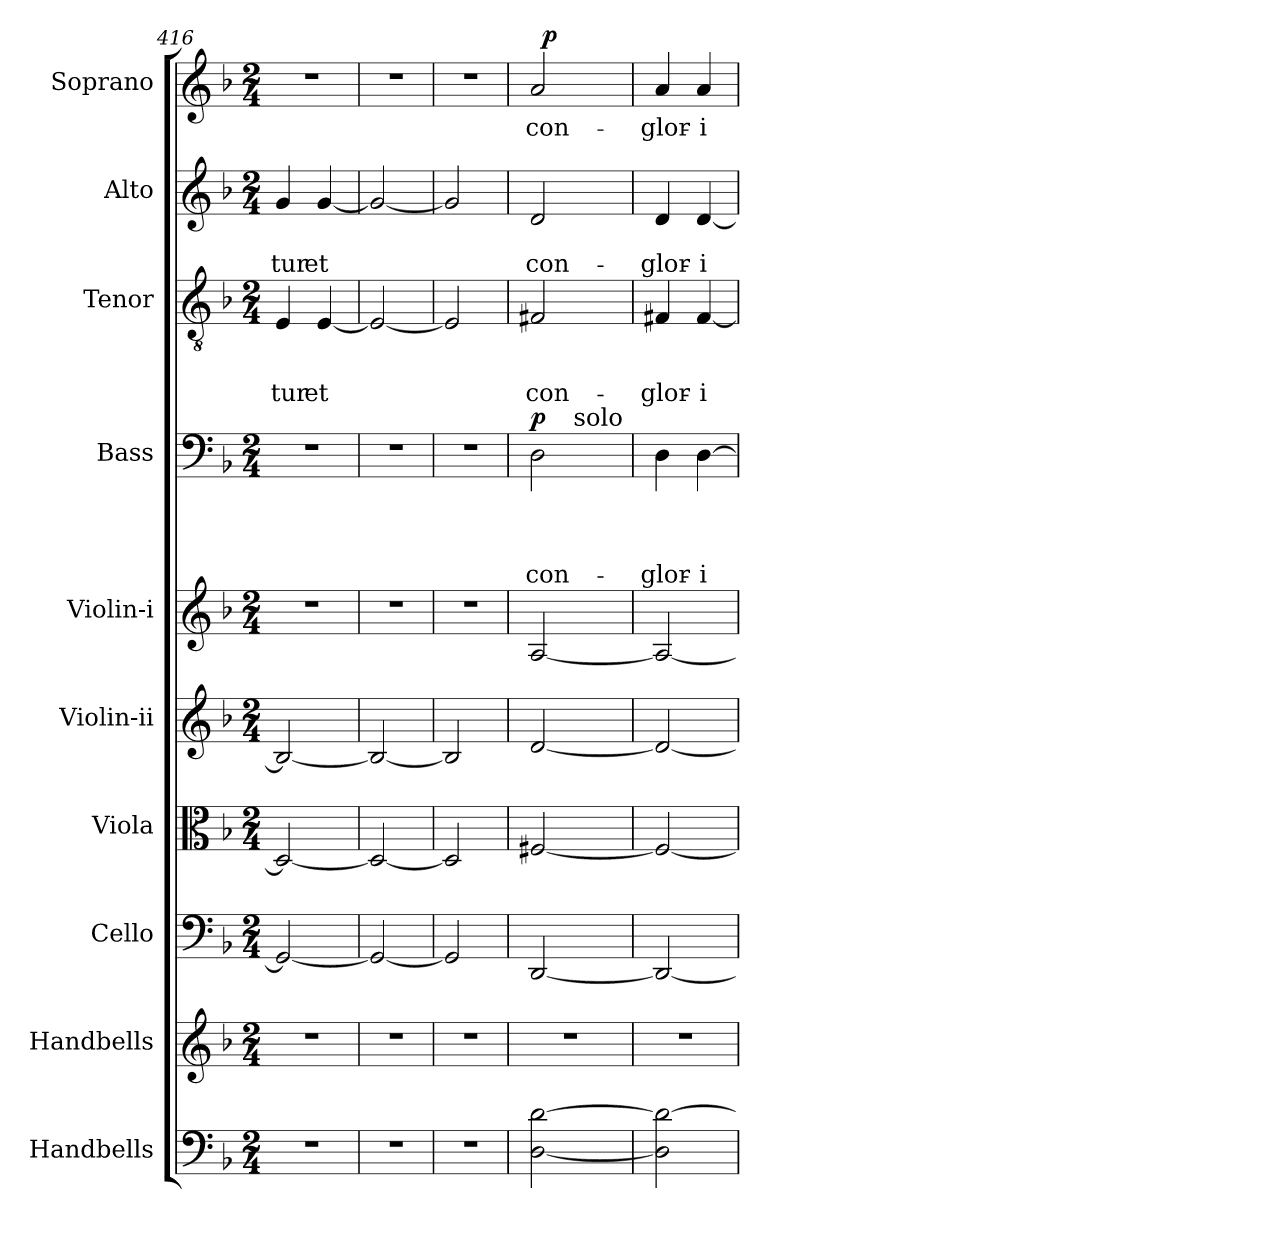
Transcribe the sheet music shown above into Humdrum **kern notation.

**kern	**kern	**kern	**kern	**kern	**kern	**kern	**text	**text	**text	**text	**dynam	**kern	**text	**text	**text	**kern	**text	**text	**kern	**text	**dynam
*part10	*part9	*part8	*part7	*part6	*part5	*part4	*part4	*part4	*part4	*part4	*part4	*part3	*part3	*part3	*part3	*part2	*part2	*part2	*part1	*part1	*part1
*staff10	*staff9	*staff8	*staff7	*staff6	*staff5	*staff4	*staff4	*staff4	*staff4	*staff4	*staff4	*staff3	*staff3	*staff3	*staff3	*staff2	*staff2	*staff2	*staff1	*staff1	*staff1
*I"Handbells	*I"Handbells	*I"Cello	*I"Viola	*I"Violin-ii	*I"Violin-i	*I"Bass	*	*	*	*	*	*I"Tenor	*	*	*	*I"Alto	*	*	*I"Soprano	*	*
*	*	*	*I'Vla.	*I'Vln.-ii	*I'Vln.-i	*I'B	*	*	*	*	*	*I'T	*	*	*	*I'A	*	*	*I'S	*	*
*clefF4	*clefG2	*clefF4	*clefC3	*clefG2	*clefG2	*clefF4	*	*	*	*	*	*clefGv2	*	*	*	*clefG2	*	*	*clefG2	*	*
*k[b-]	*k[b-]	*k[b-]	*k[b-]	*k[b-]	*k[b-]	*k[b-]	*	*	*	*	*	*k[b-]	*	*	*	*k[b-]	*	*	*k[b-]	*	*
*F:	*F:	*F:	*F:	*F:	*F:	*F:	*	*	*	*	*	*F:	*	*	*	*F:	*	*	*F:	*	*
*M2/4	*M2/4	*M2/4	*M2/4	*M2/4	*M2/4	*M2/4	*	*	*	*	*	*M2/4	*	*	*	*M2/4	*	*	*M2/4	*	*
=416	=416	=416	=416	=416	=416	=416	=416	=416	=416	=416	=416	=416	=416	=416	=416	=416	=416	=416	=416	=416	=416
!LO:N:vis=1	!LO:N:vis=1	!	!	!	!LO:N:vis=1	!LO:N:vis=1	!	!	!	!	!	!	!	!	!LO:LY:b	!	!	!LO:LY:b	!LO:N:vis=1	!	!
2r	2r	2GG/_	2D/_	2B/_	2r	2r	.	.	.	.	.	4E/	.	.	-tur	4g/	.	-tur	2r	.	.
!	!	!	!	!	!	!	!	!	!	!	!	!	!	!	!LO:LY:b	!	!	!LO:LY:b	!	!	!
.	.	.	.	.	.	.	.	.	.	.	.	[<4E/	.	.	et	[<4g/	.	et	.	.	.
=417	=417	=417	=417	=417	=417	=417	=417	=417	=417	=417	=417	=417	=417	=417	=417	=417	=417	=417	=417	=417	=417
!LO:N:vis=1	!LO:N:vis=1	!	!	!	!LO:N:vis=1	!LO:N:vis=1	!	!	!	!	!	!	!	!	!	!	!	!	!LO:N:vis=1	!	!
2r	2r	2GG/_	2D/_	2B/_	2r	2r	.	.	.	.	.	2E/_	.	.	.	2g/_	.	.	2r	.	.
=418	=418	=418	=418	=418	=418	=418	=418	=418	=418	=418	=418	=418	=418	=418	=418	=418	=418	=418	=418	=418	=418
!LO:N:vis=1	!LO:N:vis=1	!	!	!	!LO:N:vis=1	!LO:N:vis=1	!	!	!	!	!	!	!	!	!	!	!	!	!LO:N:vis=1	!	!
2r	2r	2GG/]	2D/]	2B/]	2r	2r	.	.	.	.	.	2E/]	.	.	.	2g/]	.	.	2r	.	.
=419	=419	=419	=419	=419	=419	=419	=419	=419	=419	=419	=419	=419	=419	=419	=419	=419	=419	=419	=419	=419	=419
!	!LO:N:vis=1	!	!	!	!	!	!	!	!	!LO:LY:b	!LO:DY:a	!	!	!	!LO:LY:b	!	!	!LO:LY:b	!	!LO:LY:b	!
*	*	*	*	*	*	*^	*	*	*	*	*	*	*	*	*	*	*	*	*^	*	*
[<2D\ [>2d\	2r	[<2DD/	[<2F#X/	[<2d/	[<2A/	2D\	8.ryy	.	.	.	con-	p	2F#X/	.	.	con-	2d/	.	con-	2a/	32ryy	con-	.
!	!	!	!	!	!	!	!	!	!	!	!	!	!	!	!	!	!	!	!	!	!	!	!LO:DY:a
.	.	.	.	.	.	.	.	.	.	.	.	.	.	.	.	.	.	.	.	.	4...ryy	.	p
!	!	!	!	!	!	!	!LO:TX:a:t=solo	!	!	!	!	!	!	!	!	!	!	!	!	!	!	!	!
.	.	.	.	.	.	.	4ryy	.	.	.	.	.	.	.	.	.	.	.	.	.	.	.	.
.	.	.	.	.	.	.	16ryy	.	.	.	.	.	.	.	.	.	.	.	.	.	.	.	.
=420	=420	=420	=420	=420	=420	=420	=420	=420	=420	=420	=420	=420	=420	=420	=420	=420	=420	=420	=420	=420	=420	=420	=420
!	!LO:N:vis=1	!	!	!	!	!	!	!	!	!	!LO:LY:b	!	!	!	!	!LO:LY:b	!	!	!LO:LY:b	!	!	!LO:LY:b	!
*	*	*	*	*	*	*v	*v	*	*	*	*	*	*	*	*	*	*	*	*	*v	*v	*	*
2D\] 2d\_	2r	2DD/_	2F#/_	2d/_	2A/_	4D\	.	.	.	-glor-	.	4F#X/	.	.	-glor-	4d/	.	-glor-	4a/	-glor-	.
!	!	!	!	!	!	!	!	!	!	!LO:LY:b:rj	!	!	!	!	!LO:LY:b:rj	!	!	!LO:LY:b:rj	!	!LO:LY:b:rj	!
.	.	.	.	.	.	[>4D\	.	.	.	-i-	.	[<4F#/	.	.	-i-	[<4d/	.	-i-	4a/	-i-	.
=	=	=	=	=	=	=	=	=	=	=	=	=	=	=	=	=	=	=	=	=	=
*-	*-	*-	*-	*-	*-	*-	*-	*-	*-	*-	*-	*-	*-	*-	*-	*-	*-	*-	*-	*-	*-
